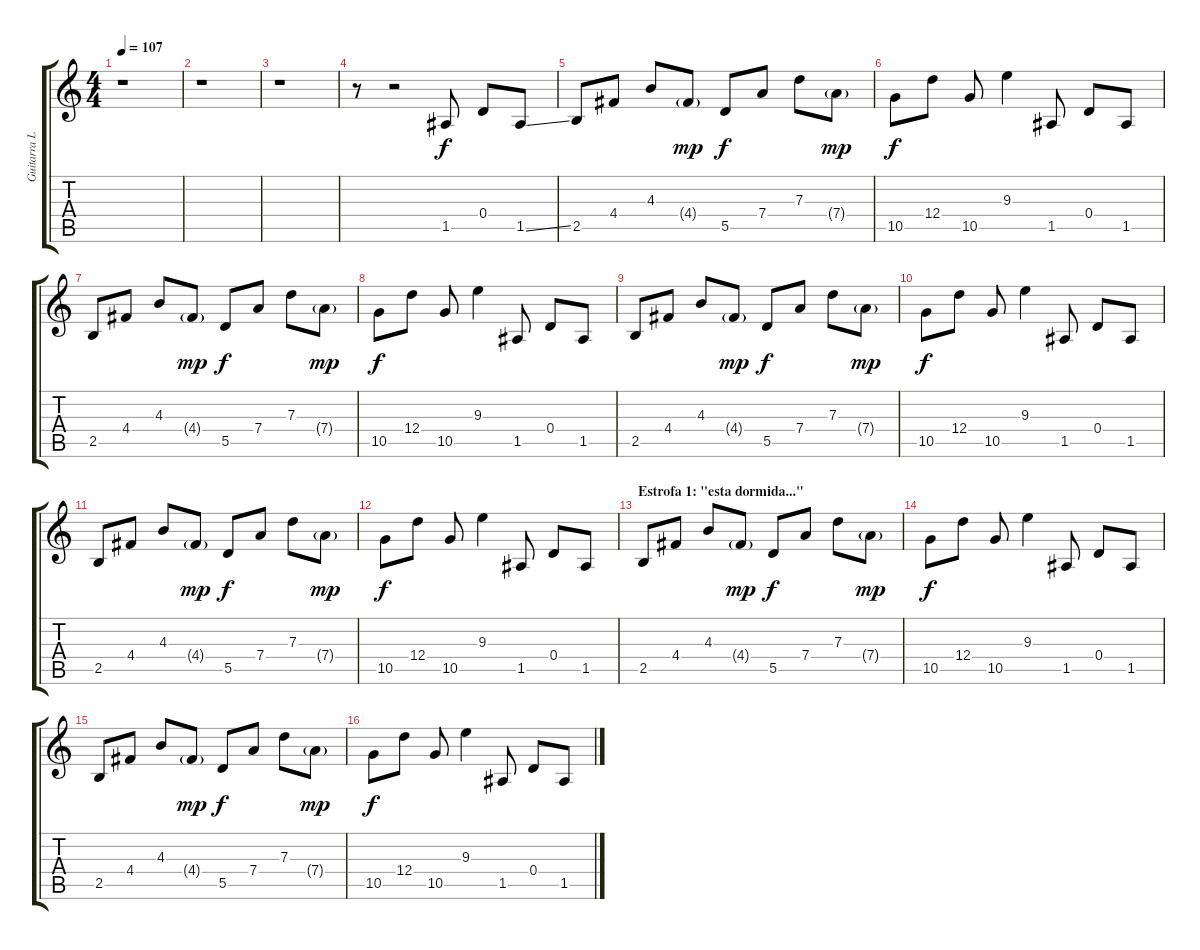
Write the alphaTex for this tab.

\track ("Guitarra Limpia" "Guitarra L") {instrument electricguitarclean}
\staff {score tabs}
\tuning (E4 B3 G3 D3 A2 E2) {hide}
\ts (4 4)
\tempo 107
\clef g2
\ks c
r.1{dy f instrument electricguitarclean} |
r.1 |
r.1 |
r.8 r.2 1.5.8 0.4.8 1.5{ss}.8 |
2.5.8 4.4.8 4.3.8 4.4{g}.8{dy mp} 5.5.8{dy f} 7.4.8 7.3.8 7.4{g}.8{dy mp} |
10.5.8{dy f} 12.4.8 10.5.8 9.3.4 1.5.8 0.4.8 1.5.8 |
2.5.8 4.4.8 4.3.8 4.4{g}.8{dy mp} 5.5.8{dy f} 7.4.8 7.3.8 7.4{g}.8{dy mp} |
10.5.8{dy f} 12.4.8 10.5.8 9.3.4 1.5.8 0.4.8 1.5.8 |
2.5.8 4.4.8 4.3.8 4.4{g}.8{dy mp} 5.5.8{dy f} 7.4.8 7.3.8 7.4{g}.8{dy mp} |
10.5.8{dy f} 12.4.8 10.5.8 9.3.4 1.5.8 0.4.8 1.5.8 |
2.5.8 4.4.8 4.3.8 4.4{g}.8{dy mp} 5.5.8{dy f} 7.4.8 7.3.8 7.4{g}.8{dy mp} |
10.5.8{dy f} 12.4.8 10.5.8 9.3.4 1.5.8 0.4.8 1.5.8 |
\section ("" "Estrofa 1: \"esta dormida...\"")
2.5.8 4.4.8 4.3.8 4.4{g}.8{dy mp} 5.5.8{dy f} 7.4.8 7.3.8 7.4{g}.8{dy mp} |
10.5.8{dy f} 12.4.8 10.5.8 9.3.4 1.5.8 0.4.8 1.5.8 |
2.5.8 4.4.8 4.3.8 4.4{g}.8{dy mp} 5.5.8{dy f} 7.4.8 7.3.8 7.4{g}.8{dy mp} |
10.5.8{dy f} 12.4.8 10.5.8 9.3.4 1.5.8 0.4.8 1.5.8
